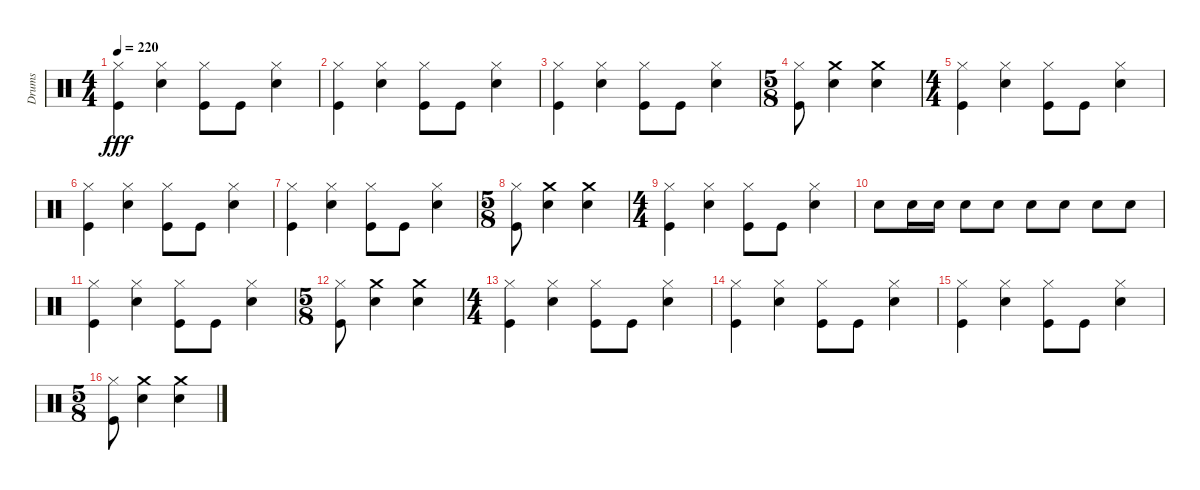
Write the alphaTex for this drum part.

\track ("Drums" "Drums") {instrument percussion}
\staff {score}
\articulation defaults
\ts (4 4)
\tempo 220
\clef neutral
\ks c
("Hi-Hat (closed)" "Kick (hit)").4{dy fff} ("Snare (hit) 2" "Hi-Hat (closed)").4 ("Kick (hit)" "Hi-Hat (closed)").8 "Kick (hit)".8 ("Snare (hit) 2" "Hi-Hat (closed)").4 |
("Hi-Hat (closed)" "Kick (hit)").4 ("Snare (hit) 2" "Hi-Hat (closed)").4 ("Kick (hit)" "Hi-Hat (closed)").8 "Kick (hit)".8 ("Snare (hit) 2" "Hi-Hat (closed)").4 |
("Kick (hit)" "Hi-Hat (closed)").4 ("Snare (hit) 2" "Hi-Hat (closed)").4 ("Kick (hit)" "Hi-Hat (closed)").8 "Kick (hit)".8 ("Snare (hit) 2" "Hi-Hat (closed)").4 |
\ts (5 8)
("Hi-Hat (closed)" "Kick (hit)").8 ("Snare (hit) 2" "Crash medium (hit)").4 ("Crash medium (hit)" "Snare (hit) 2").4 |
\ts (4 4)
("Kick (hit)" "Hi-Hat (closed)").4 ("Snare (hit) 2" "Hi-Hat (closed)").4 ("Kick (hit)" "Hi-Hat (closed)").8 "Kick (hit)".8 ("Snare (hit) 2" "Hi-Hat (closed)").4 |
("Hi-Hat (closed)" "Kick (hit)").4 ("Snare (hit) 2" "Hi-Hat (closed)").4 ("Hi-Hat (closed)" "Kick (hit)").8 "Kick (hit)".8 ("Snare (hit) 2" "Hi-Hat (closed)").4 |
("Hi-Hat (closed)" "Kick (hit)").4 ("Snare (hit) 2" "Hi-Hat (closed)").4 ("Kick (hit)" "Hi-Hat (closed)").8 "Kick (hit)".8 ("Hi-Hat (closed)" "Snare (hit) 2").4 |
\ts (5 8)
("Hi-Hat (closed)" "Kick (hit)").8 ("Snare (hit) 2" "Crash medium (hit)").4 ("Snare (hit) 2" "Crash medium (hit)").4 |
\ts (4 4)
("Hi-Hat (closed)" "Kick (hit)").4 ("Snare (hit) 2" "Hi-Hat (closed)").4 ("Kick (hit)" "Hi-Hat (closed)").8 "Kick (hit)".8 ("Snare (hit) 2" "Hi-Hat (closed)").4 |
"Snare (hit) 2".8 "Snare (hit) 2".16 "Snare (hit) 2".16 "Snare (hit) 2".8 "Snare (hit) 2".8 "Snare (hit) 2".8 "Snare (hit) 2".8 "Snare (hit) 2".8 "Snare (hit) 2".8 |
("Kick (hit)" "Hi-Hat (closed)").4 ("Hi-Hat (closed)" "Snare (hit) 2").4 ("Kick (hit)" "Hi-Hat (closed)").8 "Kick (hit)".8 ("Snare (hit) 2" "Hi-Hat (closed)").4 |
\ts (5 8)
("Hi-Hat (closed)" "Kick (hit)").8 ("Snare (hit) 2" "Crash medium (hit)").4 ("Snare (hit) 2" "Crash medium (hit)").4 |
\ts (4 4)
("Kick (hit)" "Hi-Hat (closed)").4 ("Snare (hit) 2" "Hi-Hat (closed)").4 ("Kick (hit)" "Hi-Hat (closed)").8 "Kick (hit)".8 ("Snare (hit) 2" "Hi-Hat (closed)").4 |
("Hi-Hat (closed)" "Kick (hit)").4 ("Snare (hit) 2" "Hi-Hat (closed)").4 ("Hi-Hat (closed)" "Kick (hit)").8 "Kick (hit)".8 ("Snare (hit) 2" "Hi-Hat (closed)").4 |
("Hi-Hat (closed)" "Kick (hit)").4 ("Snare (hit) 2" "Hi-Hat (closed)").4 ("Kick (hit)" "Hi-Hat (closed)").8 "Kick (hit)".8 ("Hi-Hat (closed)" "Snare (hit) 2").4 |
\ts (5 8)
("Hi-Hat (closed)" "Kick (hit)").8 ("Snare (hit) 2" "Crash medium (hit)").4 ("Snare (hit) 2" "Crash medium (hit)").4
